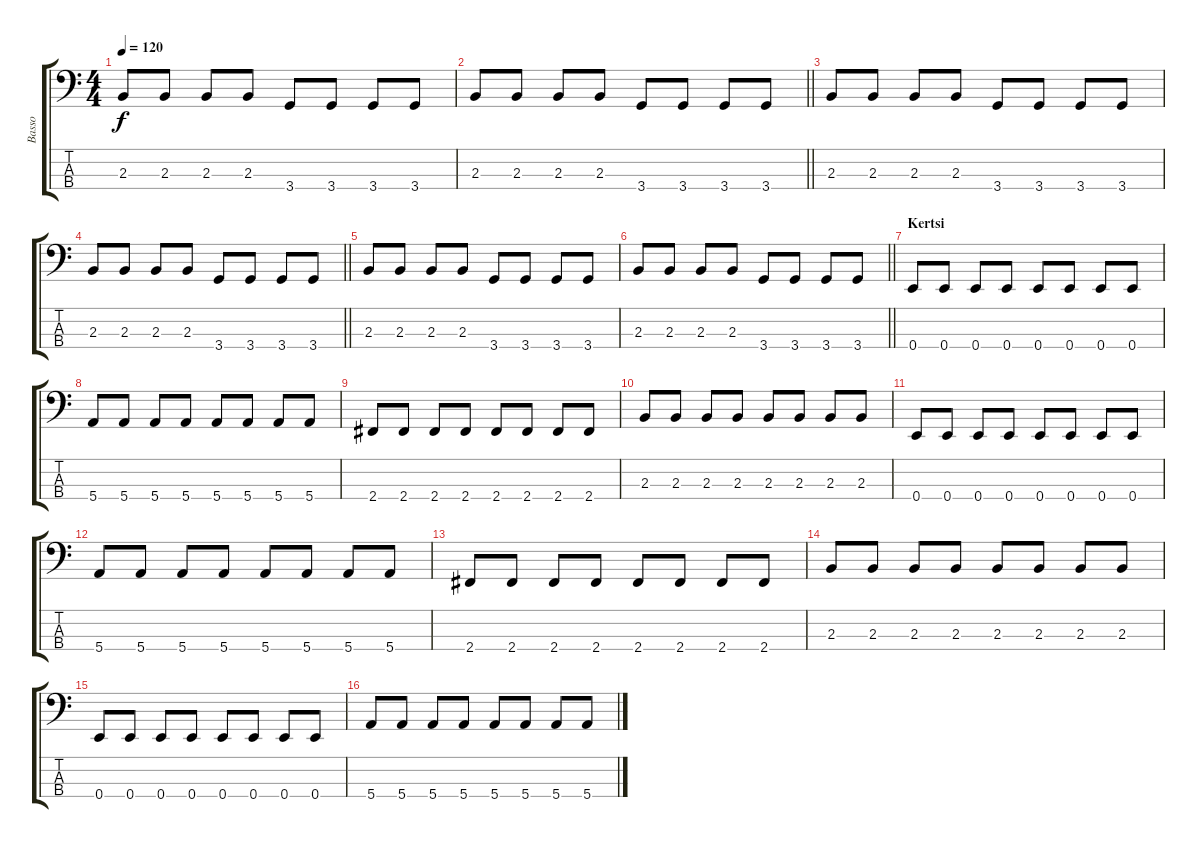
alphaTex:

\track ("Basso" "Basso") {instrument electricbassfinger}
\staff {score tabs}
\tuning (G2 D2 A1 E1) {hide}
\ts (4 4)
\tempo 120
\clef f4
\ks c
2.3.8{dy f} 2.3.8 2.3.8 2.3.8 3.4.8 3.4.8 3.4.8 3.4.8 |
\barLineRight lightlight
2.3.8 2.3.8 2.3.8 2.3.8 3.4.8 3.4.8 3.4.8 3.4.8 |
2.3.8 2.3.8 2.3.8 2.3.8 3.4.8 3.4.8 3.4.8 3.4.8 |
\barLineRight lightlight
2.3.8 2.3.8 2.3.8 2.3.8 3.4.8 3.4.8 3.4.8 3.4.8 |
2.3.8 2.3.8 2.3.8 2.3.8 3.4.8 3.4.8 3.4.8 3.4.8 |
\barLineRight lightlight
2.3.8 2.3.8 2.3.8 2.3.8 3.4.8 3.4.8 3.4.8 3.4.8 |
\section ("" "Kertsi")
0.4.8 0.4.8 0.4.8 0.4.8 0.4.8 0.4.8 0.4.8 0.4.8 |
5.4.8 5.4.8 5.4.8 5.4.8 5.4.8 5.4.8 5.4.8 5.4.8 |
2.4.8 2.4.8 2.4.8 2.4.8 2.4.8 2.4.8 2.4.8 2.4.8 |
2.3.8 2.3.8 2.3.8 2.3.8 2.3.8 2.3.8 2.3.8 2.3.8 |
0.4.8 0.4.8 0.4.8 0.4.8 0.4.8 0.4.8 0.4.8 0.4.8 |
5.4.8 5.4.8 5.4.8 5.4.8 5.4.8 5.4.8 5.4.8 5.4.8 |
2.4.8 2.4.8 2.4.8 2.4.8 2.4.8 2.4.8 2.4.8 2.4.8 |
2.3.8 2.3.8 2.3.8 2.3.8 2.3.8 2.3.8 2.3.8 2.3.8 |
0.4.8 0.4.8 0.4.8 0.4.8 0.4.8 0.4.8 0.4.8 0.4.8 |
5.4.8 5.4.8 5.4.8 5.4.8 5.4.8 5.4.8 5.4.8 5.4.8
